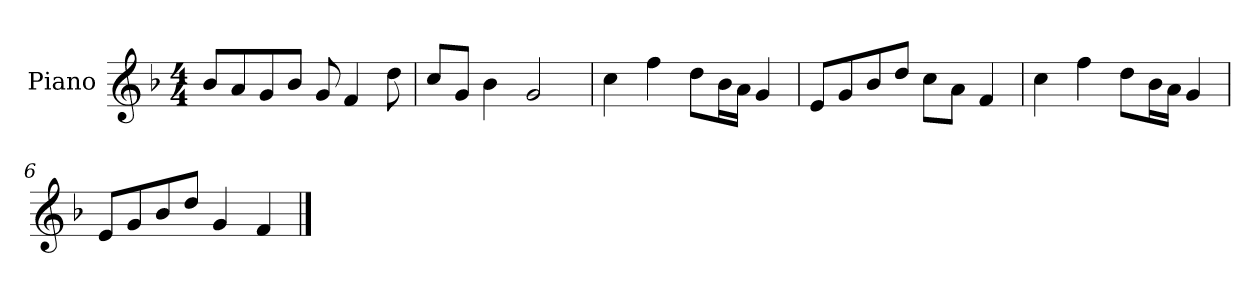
**kern
*part1
*staff1
*I"Piano
*I'P-no
*clefG2
*k[b-]
*M4/4
*MM90
=1
8b-/L
8a/
8g/
8b-/J
8g/
4f/
8dd\
=2
8cc/L
8g/J
4b-\
2g/
=3
4cc\
4ff\
8dd\L
16b-\L
16a\JJ
4g/
=4
8e/L
8g/
8b-/
8dd/J
8cc\L
8a\J
4f/
=5
4cc\
4ff\
8dd\L
16b-\L
16a\JJ
4g/
=6
8e/L
8g/
8b-/
8dd/J
4g/
4f/
==
*-
